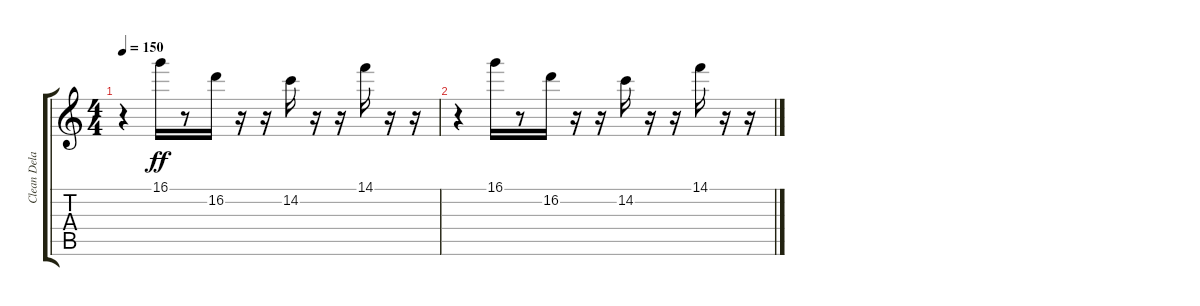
\track ("Clean Delay" "Clean Dela") {instrument electricguitarclean}
\staff {score tabs}
\tuning (Eb4 Bb3 F3 Db3 Ab2 Eb2) {hide}
\ts (4 4)
\tempo 150
\clef g2
\ks c
r.4{dy ff} 16.1.16 r.8 16.2.16 r.16 r.16 14.2.16 r.16 r.16 14.1.16 r.16 r.16 |
r.4 16.1.16 r.8 16.2.16 r.16 r.16 14.2.16 r.16 r.16 14.1.16 r.16 r.16
